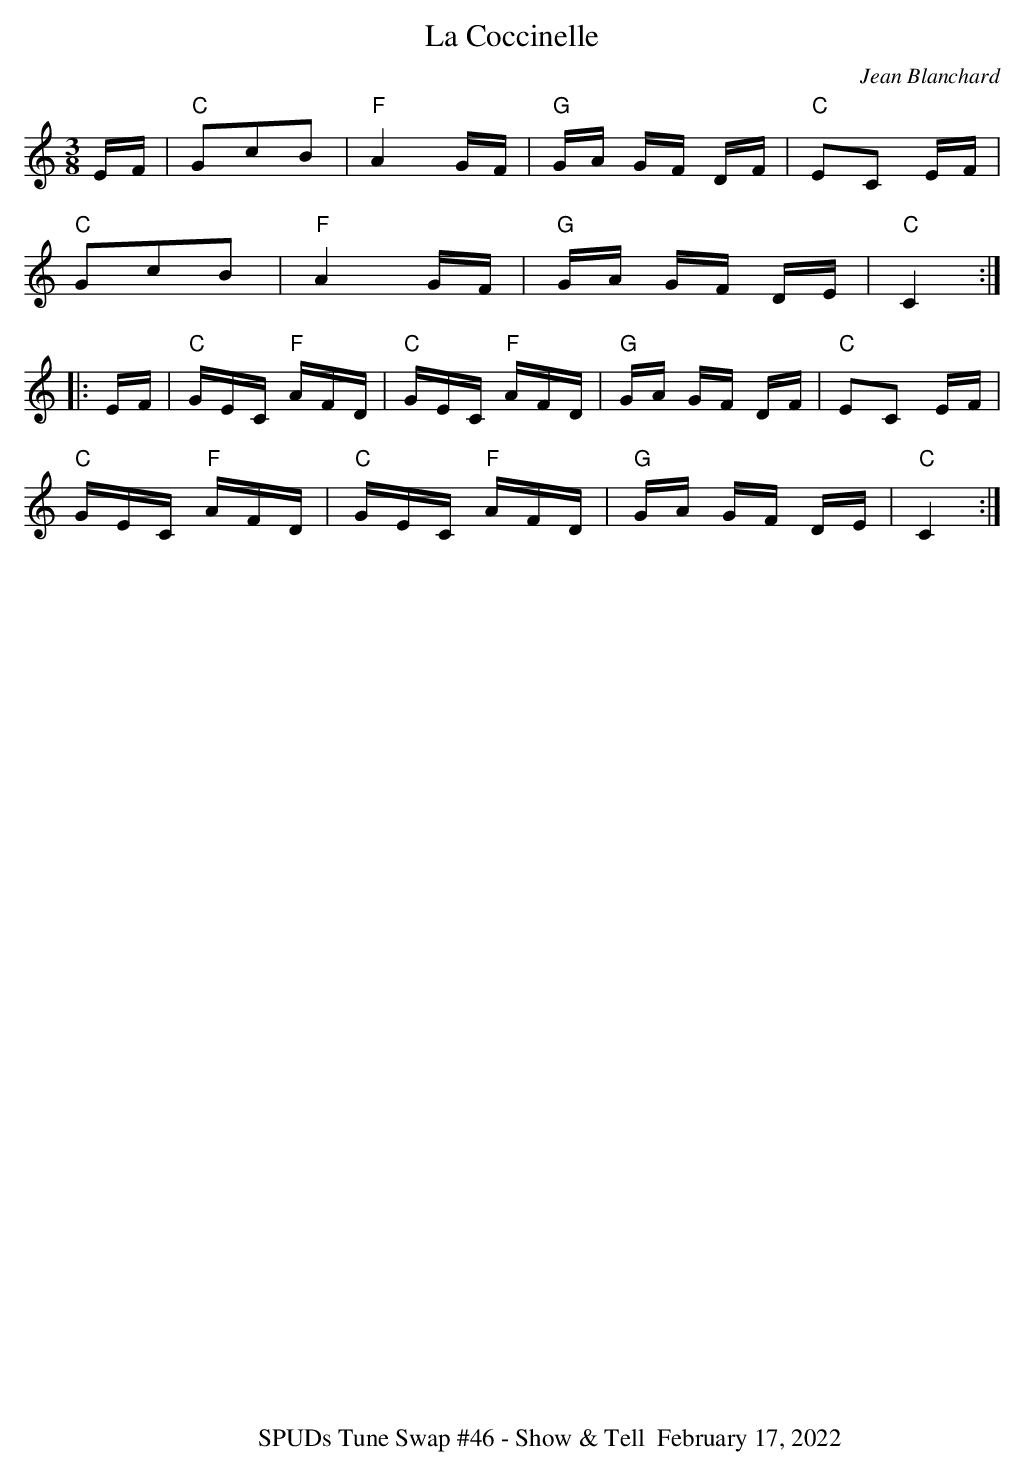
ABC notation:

X:1
T:La Coccinelle
M:3/8
L:1/16
C:Jean Blanchard
K:Cmaj
EF | "C"G2c2B2 | "F"A4GF | "G"GA GF DF | "C"E2C2 EF |
"C"G2c2B2 | "F"A4GF |"G"GA GF DE | "C"C4 :|
|: EF | "C"GEC "F"AFD | "C"GEC "F"AFD | "G"GA GF DF |"C"E2C2 EF |
"C"GEC "F"AFD | "C"GEC "F"AFD | "G"GA GF DE | "C"C4 :|
